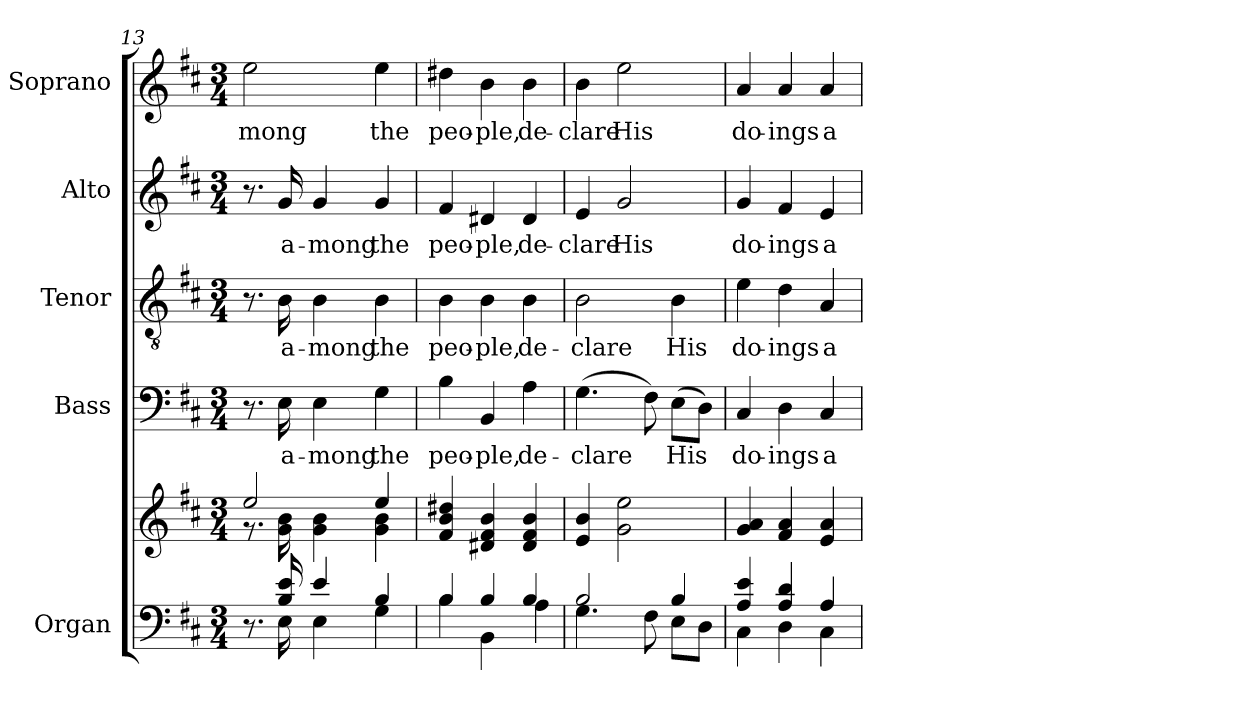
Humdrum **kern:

**kern	**kern	**kern	**text	**kern	**text	**kern	**text	**kern	**text
*part5	*part5	*part4	*part4	*part3	*part3	*part2	*part2	*part1	*part1
*staff6	*staff5	*staff4	*staff4	*staff3	*staff3	*staff2	*staff2	*staff1	*staff1
*I"Organ	*	*I"Bass	*	*I"Tenor	*	*I"Alto	*	*I"Soprano	*
*I'Org.	*	*I'B.	*	*I'T.	*	*I'A.	*	*I'S.	*
*clefF4	*clefG2	*clefF4	*	*clefGv2	*	*clefG2	*	*clefG2	*
*	*	*	*	*ITrd7c12	*	*	*	*	*
*k[f#c#]	*k[f#c#]	*k[f#c#]	*	*k[f#c#]	*	*k[f#c#]	*	*k[f#c#]	*
*D:	*D:	*D:	*	*D:	*	*D:	*	*D:	*
*M3/4	*M3/4	*M3/4	*	*M3/4	*	*M3/4	*	*M3/4	*
=13	=13	=13	=13	=13	=13	=13	=13	=13	=13
*^	*^	*	*	*	*	*	*	*	*
!	!	!	!	!	!	!	!	!	!	!	!LO:LY:b:color=#000000
8.ryy	8.r	2eei/	8.r	8.r	.	8.r	.	8.r	.	2eei\	-mong
!	!	!	!	!	!LO:LY:b:color=#000000	!	!	!	!	!	!
!	!	!	!	!	!	!	!LO:LY:b:color=#000000	!	!	!	!
!	!	!	!	!	!	!	!	!	!LO:LY:b:color=#000000	!	!
16Bi/ 16ei	16Ei\	.	16gi\ 16bi	16Ei\	a-	16BBi\	a-	16gi/	a-	.	.
!	!	!	!	!	!LO:LY:b:color=#000000	!	!	!	!	!	!
!	!	!	!	!	!	!	!LO:LY:b:color=#000000	!	!	!	!
!	!	!	!	!	!	!	!	!	!LO:LY:b:color=#000000	!	!
4ei/	4Ei\	.	4gi\ 4bi	4Ei\	-mong	4BBi\	-mong	4gi/	-mong	.	.
!	!	!	!	!	!LO:LY:b:color=#000000	!	!	!	!	!	!
!	!	!	!	!	!	!	!LO:LY:b:color=#000000	!	!	!	!
!	!	!	!	!	!	!	!	!	!LO:LY:b:color=#000000	!	!
!	!	!	!	!	!	!	!	!	!	!	!LO:LY:b:color=#000000
4Bi/	4Gi\	4eei/	4gi\ 4bi	4Gi\	the	4BBi\	the	4gi/	the	4eei\	the
*	*	*v	*v	*	*	*	*	*	*	*	*
!!LO:PB:g=z
=14	=14	=14	=14	=14	=14	=14	=14	=14	=14	=14
*	*	*^	*	*	*	*	*	*	*	*
!	!	!	!	!	!LO:LY:b:color=#000000	!	!	!	!	!	!
*	*	*v	*v	*	*	*	*	*	*	*	*
*	*	*^	*	*	*	*	*	*	*	*
!	!	!	!	!	!	!	!LO:LY:b:color=#000000	!	!	!	!
*	*	*v	*v	*	*	*	*	*	*	*	*
*	*	*^	*	*	*	*	*	*	*	*
!	!	!	!	!	!	!	!	!	!LO:LY:b:color=#000000	!	!
*	*	*v	*v	*	*	*	*	*	*	*	*
*	*	*^	*	*	*	*	*	*	*	*
!	!	!	!	!	!	!	!	!	!	!	!LO:LY:b:color=#000000
*	*	*v	*v	*	*	*	*	*	*	*	*
4Bi/	4Bi\	4f#i/ 4bi 4dd#Xi	4Bi\	peo-	4BBi\	peo-	4f#i/	peo-	4dd#Xi\	peo-
!	!	!	!	!LO:LY:b:color=#000000	!	!	!	!	!	!
!	!	!	!	!	!	!LO:LY:b:color=#000000	!	!	!	!
!	!	!	!	!	!	!	!	!LO:LY:b:color=#000000	!	!
!	!	!	!	!	!	!	!	!	!	!LO:LY:b:color=#000000
4Bi/	4BBi\	4d#Xi/ 4f#i 4bi	4BBi/	-ple,	4BBi\	-ple,	4d#Xi/	-ple,	4bi\	-ple,
!	!	!	!	!LO:LY:b:color=#000000	!	!	!	!	!	!
!	!	!	!	!	!	!LO:LY:b:color=#000000	!	!	!	!
!	!	!	!	!	!	!	!	!LO:LY:b:color=#000000	!	!
!	!	!	!	!	!	!	!	!	!	!LO:LY:b:color=#000000
4Bi/	4Ai\	4d#i/ 4f#i 4bi	4Ai\	de-	4BBi\	de-	4d#i/	de-	4bi\	de-
=15	=15	=15	=15	=15	=15	=15	=15	=15	=15	=15
!	!	!	!	!LO:LY:b:color=#000000	!	!	!	!	!	!
!	!	!	!	!	!	!LO:LY:b:color=#000000	!	!	!	!
!	!	!	!	!	!	!	!	!LO:LY:b:color=#000000	!	!
!	!	!	!	!	!	!	!	!	!	!LO:LY:b:color=#000000
2Bi/	4.Gi\	4ei/ 4bi	(4.Gi\	-clare	2BBi\	-clare	4ei/	-clare	4bi\	-clare
!	!	!	!	!	!	!	!	!LO:LY:b:color=#000000	!	!
!	!	!	!	!	!	!	!	!	!	!LO:LY:b:color=#000000
.	.	2gi\ 2eei	.	.	.	.	2gi/	His	2eei\	His
.	8F#i\	.	8F#i\)	.	.	.	.	.	.	.
!	!	!	!	!LO:LY:b:color=#000000	!	!	!	!	!	!
!	!	!	!	!	!	!LO:LY:b:color=#000000	!	!	!	!
4Bi/	8Ei\L	.	(8Ei\L	His	4BBi\	His	.	.	.	.
.	8Di\J	.	8Di\J)	.	.	.	.	.	.	.
=16	=16	=16	=16	=16	=16	=16	=16	=16	=16	=16
!	!	!	!	!LO:LY:b:color=#000000	!	!	!	!	!	!
!	!	!	!	!	!	!LO:LY:b:color=#000000	!	!	!	!
!	!	!	!	!	!	!	!	!LO:LY:b:color=#000000	!	!
!	!	!	!	!	!	!	!	!	!	!LO:LY:b:color=#000000
4Ai/ 4ei	4C#i\	4gi/ 4ai	4C#i/	do-	4Ei\	do-	4gi/	do-	4ai/	do-
!	!	!	!	!LO:LY:b:color=#000000	!	!	!	!	!	!
!	!	!	!	!	!	!LO:LY:b:color=#000000	!	!	!	!
!	!	!	!	!	!	!	!	!LO:LY:b:color=#000000	!	!
!	!	!	!	!	!	!	!	!	!	!LO:LY:b:color=#000000
4Ai/ 4di	4Di\	4f#i/ 4ai	4Di\	-ings	4Di\	-ings	4f#i/	-ings	4ai/	-ings
!	!	!	!	!LO:LY:b:color=#000000	!	!	!	!	!	!
!	!	!	!	!	!	!LO:LY:b:color=#000000	!	!	!	!
!	!	!	!	!	!	!	!	!LO:LY:b:color=#000000	!	!
!	!	!	!	!	!	!	!	!	!	!LO:LY:b:color=#000000
4Ai/	4C#i\	4ei/ 4ai	4C#i/	a-	4AAi/	a-	4ei/	a-	4ai/	a-
*v	*v	*	*	*	*	*	*	*	*	*
=	=	=	=	=	=	=	=	=	=
*-	*-	*-	*-	*-	*-	*-	*-	*-	*-
